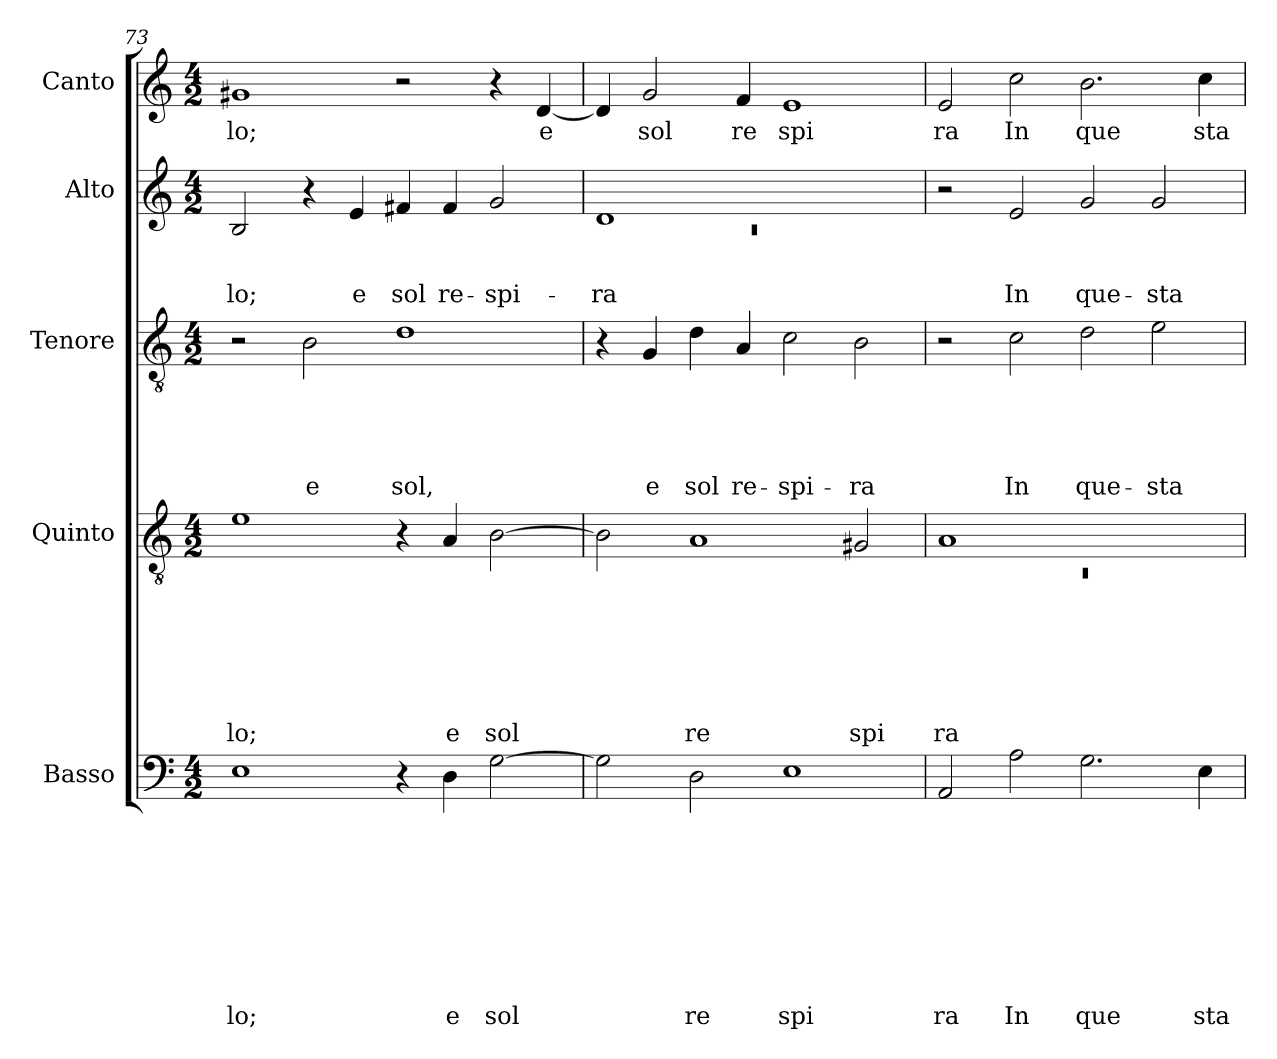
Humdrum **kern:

**kern	**text	**text	**text	**text	**text	**text	**text	**text	**text	**kern	**text	**text	**text	**text	**text	**text	**text	**kern	**text	**text	**text	**text	**text	**kern	**text	**text	**text	**kern	**text
*part5	*part5	*part5	*part5	*part5	*part5	*part5	*part5	*part5	*part5	*part4	*part4	*part4	*part4	*part4	*part4	*part4	*part4	*part3	*part3	*part3	*part3	*part3	*part3	*part2	*part2	*part2	*part2	*part1	*part1
*staff5	*staff5	*staff5	*staff5	*staff5	*staff5	*staff5	*staff5	*staff5	*staff5	*staff4	*staff4	*staff4	*staff4	*staff4	*staff4	*staff4	*staff4	*staff3	*staff3	*staff3	*staff3	*staff3	*staff3	*staff2	*staff2	*staff2	*staff2	*staff1	*staff1
*I"Basso	*	*	*	*	*	*	*	*	*	*I"Quinto	*	*	*	*	*	*	*	*I"Tenore	*	*	*	*	*	*I"Alto	*	*	*	*I"Canto	*
*I'Basso	*	*	*	*	*	*	*	*	*	*I'Quinto	*	*	*	*	*	*	*	*I'Tenore	*	*	*	*	*	*I'Alto	*	*	*	*I'Canto	*
*clefF4	*	*	*	*	*	*	*	*	*	*clefGv2	*	*	*	*	*	*	*	*clefGv2	*	*	*	*	*	*clefG2	*	*	*	*clefG2	*
*k[]	*	*	*	*	*	*	*	*	*	*k[]	*	*	*	*	*	*	*	*k[]	*	*	*	*	*	*k[]	*	*	*	*k[]	*
*C:	*	*	*	*	*	*	*	*	*	*C:	*	*	*	*	*	*	*	*C:	*	*	*	*	*	*C:	*	*	*	*C:	*
*M4/2	*	*	*	*	*	*	*	*	*	*M4/2	*	*	*	*	*	*	*	*M4/2	*	*	*	*	*	*M4/2	*	*	*	*M4/2	*
=73	=73	=73	=73	=73	=73	=73	=73	=73	=73	=73	=73	=73	=73	=73	=73	=73	=73	=73	=73	=73	=73	=73	=73	=73	=73	=73	=73	=73	=73
!	!	!	!	!	!	!	!	!	!LO:LY:b	!	!	!	!	!	!	!	!LO:LY:b	!	!	!	!	!	!	!	!	!	!LO:LY:b	!	!LO:LY:b
1E	.	.	.	.	.	.	.	.	lo;	1e	.	.	.	.	.	.	-lo;	2r	.	.	.	.	.	2B/	.	.	-lo;	1g#X	lo;
!	!	!	!	!	!	!	!	!	!	!	!	!	!	!	!	!	!	!	!	!	!	!	!LO:LY:b	!	!	!	!	!	!
.	.	.	.	.	.	.	.	.	.	.	.	.	.	.	.	.	.	2B\	.	.	.	.	e	4r	.	.	.	.	.
!	!	!	!	!	!	!	!	!	!	!	!	!	!	!	!	!	!	!	!	!	!	!	!	!	!	!	!LO:LY:b	!	!
.	.	.	.	.	.	.	.	.	.	.	.	.	.	.	.	.	.	.	.	.	.	.	.	4e/	.	.	e	.	.
!	!	!	!	!	!	!	!	!	!	!	!	!	!	!	!	!	!	!	!	!	!	!	!LO:LY:b	!	!	!	!LO:LY:b	!	!
4r	.	.	.	.	.	.	.	.	.	4r	.	.	.	.	.	.	.	1d	.	.	.	.	sol,	4f#X/	.	.	sol	2r	.
!	!	!	!	!	!	!	!	!	!LO:LY:b	!	!	!	!	!	!	!	!LO:LY:b	!	!	!	!	!	!	!	!	!	!LO:LY:b	!	!
4D\	.	.	.	.	.	.	.	.	e	4A/	.	.	.	.	.	.	e	.	.	.	.	.	.	4f#/	.	.	re-	.	.
!	!	!	!	!	!	!	!	!	!LO:LY:b	!	!	!	!	!	!	!	!LO:LY:b	!	!	!	!	!	!	!	!	!	!LO:LY:b	!	!
[>2G\	.	.	.	.	.	.	.	.	sol	[>2B\	.	.	.	.	.	.	sol	.	.	.	.	.	.	2g/	.	.	-spi-	4r	.
!	!	!	!	!	!	!	!	!	!	!	!	!	!	!	!	!	!	!	!	!	!	!	!	!	!	!	!	!	!LO:LY:b
.	.	.	.	.	.	.	.	.	.	.	.	.	.	.	.	.	.	.	.	.	.	.	.	.	.	.	.	[<4d/	e
=74	=74	=74	=74	=74	=74	=74	=74	=74	=74	=74	=74	=74	=74	=74	=74	=74	=74	=74	=74	=74	=74	=74	=74	=74	=74	=74	=74	=74	=74
*	*	*	*	*	*	*	*	*	*	*	*	*	*	*	*	*	*	*	*	*	*	*	*	*^	*	*	*	*	*
!	!	!	!	!	!	!	!	!	!	!	!	!	!	!	!	!	!	!	!	!	!	!	!	!	!LO:N:vis=1	!	!	!LO:LY:b	!	!
2G\]	.	.	.	.	.	.	.	.	.	2B\]	.	.	.	.	.	.	.	4r	.	.	.	.	.	1d	0rc	.	.	-ra	4d/]	.
!	!	!	!	!	!	!	!	!	!	!	!	!	!	!	!	!	!	!	!	!	!	!	!LO:LY:b	!	!	!	!	!	!	!LO:LY:b
.	.	.	.	.	.	.	.	.	.	.	.	.	.	.	.	.	.	4G/	.	.	.	.	e	.	.	.	.	.	2g/	sol
!	!	!	!	!	!	!	!	!	!LO:LY:b	!	!	!	!	!	!	!	!LO:LY:b	!	!	!	!	!	!LO:LY:b	!	!	!	!	!	!	!
2D\	.	.	.	.	.	.	.	.	re	1A	.	.	.	.	.	.	re	4d\	.	.	.	.	sol	.	.	.	.	.	.	.
!	!	!	!	!	!	!	!	!	!	!	!	!	!	!	!	!	!	!	!	!	!	!	!LO:LY:b	!	!	!	!	!	!	!LO:LY:b
.	.	.	.	.	.	.	.	.	.	.	.	.	.	.	.	.	.	4A/	.	.	.	.	re-	.	.	.	.	.	4f/	re
!	!	!	!	!	!	!	!	!	!LO:LY:b	!	!	!	!	!	!	!	!	!	!	!	!	!	!LO:LY:b	!	!	!	!	!	!	!LO:LY:b
1E	.	.	.	.	.	.	.	.	spi	.	.	.	.	.	.	.	.	2c\	.	.	.	.	-spi-	1ryy	.	.	.	.	1e	spi
!	!	!	!	!	!	!	!	!	!	!	!	!	!	!	!	!	!LO:LY:b	!	!	!	!	!	!LO:LY:b	!	!	!	!	!	!	!
.	.	.	.	.	.	.	.	.	.	2G#X/	.	.	.	.	.	.	spi	2B\	.	.	.	.	-ra	.	.	.	.	.	.	.
*	*	*	*	*	*	*	*	*	*	*	*	*	*	*	*	*	*	*	*	*	*	*	*	*v	*v	*	*	*	*	*
=75	=75	=75	=75	=75	=75	=75	=75	=75	=75	=75	=75	=75	=75	=75	=75	=75	=75	=75	=75	=75	=75	=75	=75	=75	=75	=75	=75	=75	=75
*	*	*	*	*	*	*	*	*	*	*^	*	*	*	*	*	*	*	*	*	*	*	*	*	*	*	*	*	*	*
!	!	!	!	!	!	!	!	!	!LO:LY:b	!	!LO:N:vis=1	!	!	!	!	!	!	!LO:LY:b	!	!	!	!	!	!	!	!	!	!	!	!LO:LY:b
2AA/	.	.	.	.	.	.	.	.	ra	1A	0rC	.	.	.	.	.	.	ra	2r	.	.	.	.	.	2r	.	.	.	2e/	ra
!	!	!	!	!	!	!	!	!	!LO:LY:b	!	!	!	!	!	!	!	!	!	!	!	!	!	!	!LO:LY:b	!	!	!	!LO:LY:b	!	!LO:LY:b
2A\	.	.	.	.	.	.	.	.	In	.	.	.	.	.	.	.	.	.	2c\	.	.	.	.	In	2e/	.	.	In	2cc\	In
!	!	!	!	!	!	!	!	!	!LO:LY:b	!	!	!	!	!	!	!	!	!	!	!	!	!	!	!LO:LY:b	!	!	!	!LO:LY:b	!	!LO:LY:b
2.G\	.	.	.	.	.	.	.	.	que	1ryy	.	.	.	.	.	.	.	.	2d\	.	.	.	.	que-	2g/	.	.	que-	2.b\	que
!	!	!	!	!	!	!	!	!	!	!	!	!	!	!	!	!	!	!	!	!	!	!	!	!LO:LY:b	!	!	!	!LO:LY:b	!	!
.	.	.	.	.	.	.	.	.	.	.	.	.	.	.	.	.	.	.	2e\	.	.	.	.	-sta	2g/	.	.	-sta	.	.
!	!	!	!	!	!	!	!	!	!LO:LY:b	!	!	!	!	!	!	!	!	!	!	!	!	!	!	!	!	!	!	!	!	!LO:LY:b
4E\	.	.	.	.	.	.	.	.	sta	.	.	.	.	.	.	.	.	.	.	.	.	.	.	.	.	.	.	.	4cc\	sta
*	*	*	*	*	*	*	*	*	*	*v	*v	*	*	*	*	*	*	*	*	*	*	*	*	*	*	*	*	*	*	*
=	=	=	=	=	=	=	=	=	=	=	=	=	=	=	=	=	=	=	=	=	=	=	=	=	=	=	=	=	=
*-	*-	*-	*-	*-	*-	*-	*-	*-	*-	*-	*-	*-	*-	*-	*-	*-	*-	*-	*-	*-	*-	*-	*-	*-	*-	*-	*-	*-	*-
